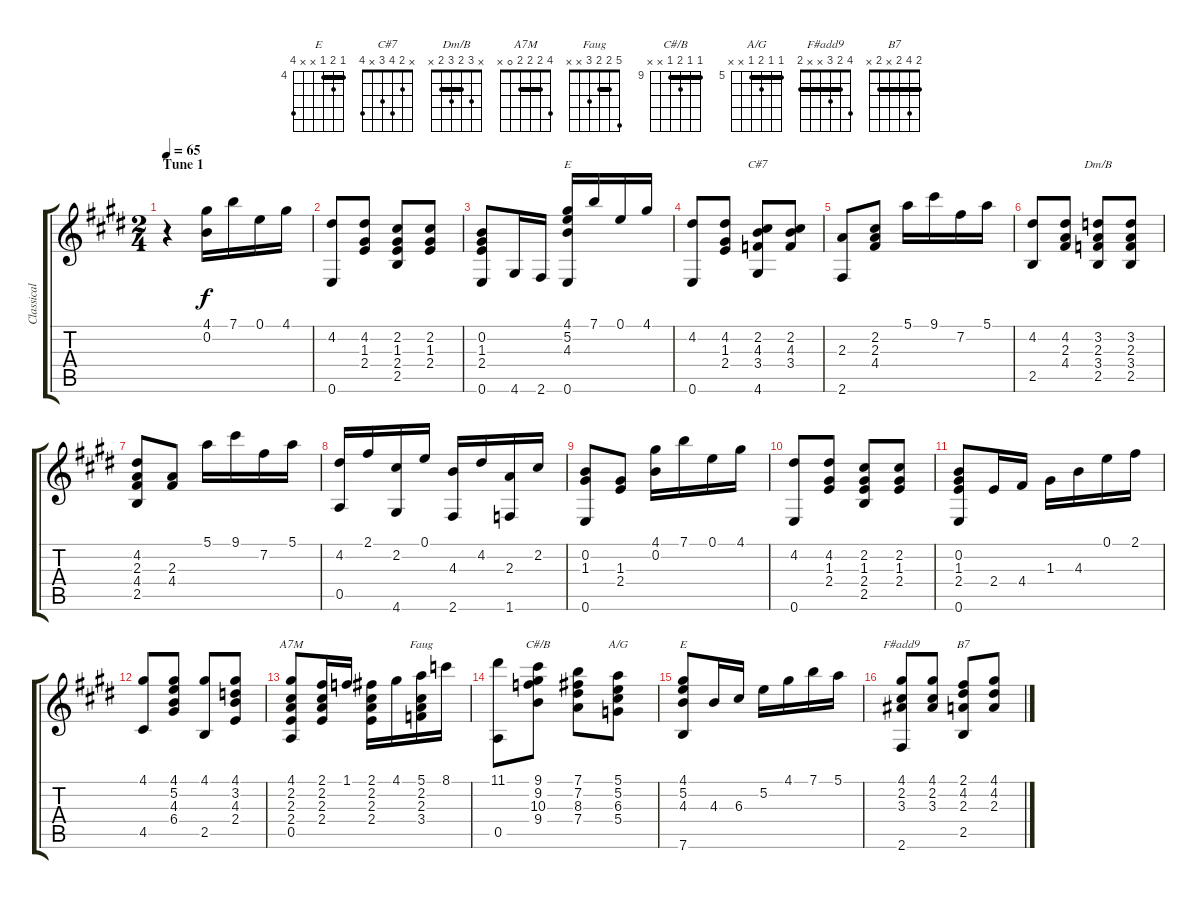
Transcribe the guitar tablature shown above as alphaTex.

\track ("Classical Guitar" "Classical ") {instrument acousticguitarnylon}
\staff {score tabs}
\tuning (E4 B3 G3 D3 A2 E2) {hide}
\chord ("E" 4 5 4 x x 0) {barre 4}
\chord ("C#7" x 2 4 3 x 4)
\chord ("Dm/B" x 3 2 3 2 x) {barre 2}
\chord ("A7M" 4 2 2 2 0 x) {barre 2}
\chord ("Faug" 5 2 2 3 x x) {barre 2}
\chord ("C#/B" 9 9 10 9 x x) {firstfret 9 barre 9}
\chord ("A/G" 5 5 6 5 x x) {firstfret 5 barre 5}
\chord ("E" 4 5 4 x x 7) {firstfret 4 barre 4}
\chord ("F#add9" 4 2 3 x x 2) {barre 2}
\chord ("B7" 2 4 2 x 2 x) {barre 2}
\ts (2 4)
\section ("" "Tune 1")
\tempo 65
\clef g2
\ks e
r.4{dy f instrument acousticguitarnylon} (4.1 0.2).16 7.1.16 0.1.16 4.1.16 |
(4.2 0.6).8 (4.2 1.3 2.4).8 (2.2 1.3 2.4 2.5).8 (2.2 1.3 2.4).8 |
(0.2 1.3 2.4 0.6).8 4.6.16 2.6.16 (4.1 5.2 4.3 0.6).16{ch "E"} 7.1.16 0.1.16 4.1.16 |
(4.2 0.6).8 (4.2 1.3 2.4).8 (2.2 4.3 3.4 4.6).8{ch "C#7"} (2.2 4.3 3.4).8 |
(2.3 2.6).8 (2.2 2.3 4.4).8 5.1.16 9.1.16 7.2.16 5.1.16 |
(4.2 2.5).8 (4.2 2.3 4.4).8 (3.2 2.3 3.4 2.5).8{ch "Dm/B"} (3.2 2.3 3.4 2.5).8 |
(4.2 2.3 4.4 2.5).8 (2.3 4.4).8 5.1.16 9.1.16 7.2.16 5.1.16 |
(4.2 0.5).16 2.1.16 (2.2 4.6).16 0.1.16 (4.3 2.6).16 4.2.16 (2.3 1.6).16 2.2.16 |
(0.2 1.3 0.6).8 (1.3 2.4).8 (4.1 0.2).16 7.1.16 0.1.16 4.1.16 |
(4.2 0.6).8 (4.2 1.3 2.4).8 (2.2 1.3 2.4 2.5).8 (2.2 1.3 2.4).8 |
(0.2 1.3 2.4 0.6).8 2.4.16 4.4.16 1.3.16 4.3.16 0.1.16 2.1.16 |
(4.1 4.5).8 (4.1 5.2 4.3 6.4).8 (4.1 2.5).8 (4.1 3.2 4.3 2.4).8 |
(4.1 2.2 2.3 2.4 0.5).8{ch "A7M"} (2.1 2.2 2.3 2.4).16 1.1.16 (2.1 2.2 2.3 2.4).16 4.1.16 (5.1 2.2 2.3 3.4).16{ch "Faug"} 8.1.16 |
(11.1 0.5).8 (9.1 9.2 10.3 9.4).8{ch "C#/B"} (7.1 7.2 8.3 7.4).8 (5.1 5.2 6.3 5.4).8{ch "A/G"} |
(4.1 5.2 4.3 7.6).8{ch "E"} 4.3.16 6.3.16 5.2.16 4.1.16 7.1.16 5.1.16 |
(4.1 2.2 3.3 2.6).8{ch "F#add9"} (4.1 2.2 3.3).8 (2.1 4.2 2.3 2.5).8{ch "B7"} (4.1 4.2 2.3).8
